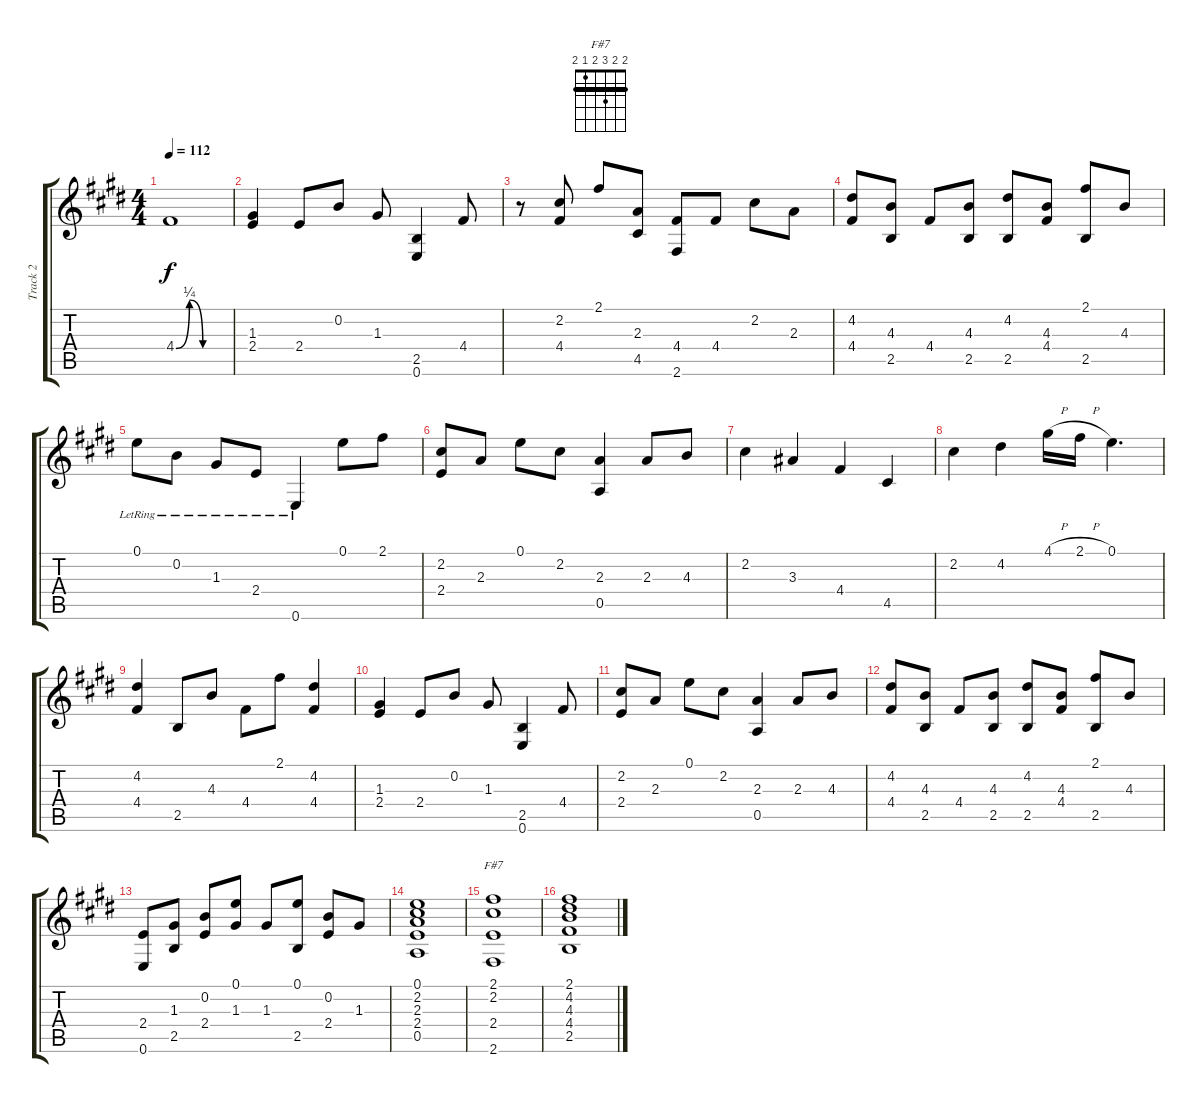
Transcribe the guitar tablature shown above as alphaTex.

\track ("Track 2" "Track 2") {instrument acousticguitarnylon}
\staff {score tabs}
\tuning (E4 B3 G3 D3 A2 E2) {hide}
\chord ("F#7" 2 2 3 2 1 2) {barre 2}
\ts (4 4)
\tempo 112
\clef g2
\ks e
4.4{be (custom 0 0 15 1 30 0 60 0)}.1{dy f} |
(1.3 2.4).4 2.4.8 0.2.8 1.3.8 (2.5 0.6).4 4.4.8 |
r.8 (2.2 4.4).8 2.1.8 (2.3 4.5).8 (4.4 2.6).8 4.4.8 2.2.8 2.3.8 |
(4.2 4.4).8 (4.3 2.5).8 4.4.8 (4.3 2.5).8 (4.2 2.5).8 (4.3 4.4).8 (2.1 2.5).8 4.3.8 |
0.1{lr}.8 0.2{lr}.8 1.3{lr}.8 2.4{lr}.8 0.6{lr}.4 0.1.8 2.1.8 |
(2.2 2.4).8 2.3.8 0.1.8 2.2.8 (2.3 0.5).4 2.3.8 4.3.8 |
2.2.4 3.3.4 4.4.4 4.5.4 |
2.2.4 4.2.4 4.1{h}.16 2.1{h}.16 0.1.4{d} |
(4.2 4.4).4 2.5.8 4.3.8 4.4.8 2.1.8 (4.2 4.4).4 |
(1.3 2.4).4 2.4.8 0.2.8 1.3.8 (2.5 0.6).4 4.4.8 |
(2.2 2.4).8 2.3.8 0.1.8 2.2.8 (2.3 0.5).4 2.3.8 4.3.8 |
(4.2 4.4).8 (4.3 2.5).8 4.4.8 (4.3 2.5).8 (4.2 2.5).8 (4.3 4.4).8 (2.1 2.5).8 4.3.8 |
(2.4 0.6).8 (1.3 2.5).8 (0.2 2.4).8 (0.1 1.3).8 1.3.8 (0.1 2.5).8 (0.2 2.4).8 1.3.8 |
(0.1 2.2 2.3 2.4 0.5).1 |
(2.1 2.2 2.4 2.6).1{ch "F#7"} |
(2.1 4.2 4.3 4.4 2.5).1
